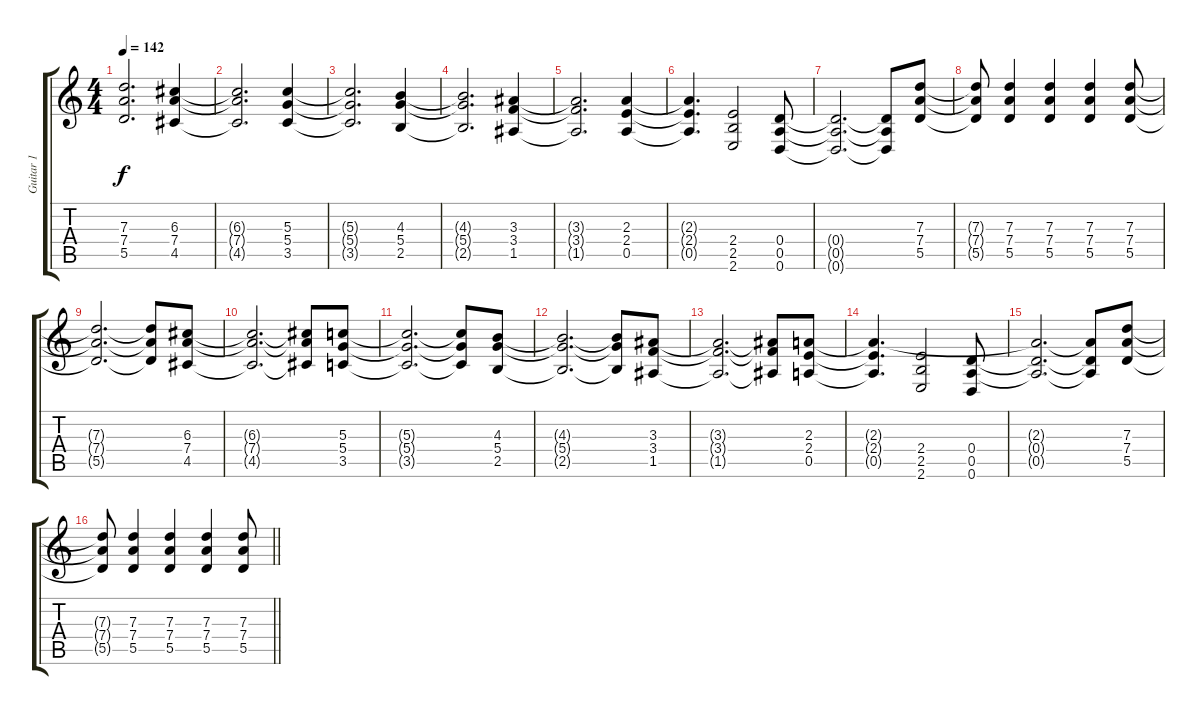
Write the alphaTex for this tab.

\track ("Guitar 1" "Guitar 1") {instrument distortionguitar}
\staff {score tabs}
\tuning (E4 B3 G3 D3 A2 D2) {hide}
\ts (4 4)
\tempo 142
\clef g2
\ks c
(7.3{t} 7.4{t} 5.5{t}).2{d dy f} (6.3 7.4 4.5).4 |
(6.3{t} 7.4{t} 4.5{t}).2{d} (5.3 5.4 3.5).4 |
(5.3{t} 5.4{t} 3.5{t}).2{d} (4.3 5.4 2.5).4 |
(4.3{t} 5.4{t} 2.5{t}).2{d} (3.3 3.4 1.5).4 |
(3.3{t} 3.4{t} 1.5{t}).2{d} (2.3 2.4 0.5).4 |
(2.3{t} 2.4{t} 0.5{t}).4{d} (2.4 2.5 2.6).2 (0.4 0.5 0.6).8 |
(0.4{t} 0.5{t} 0.6{t}).2{d} (0.4{t} 0.5{t} 0.6{t}).8 (7.3 7.4 5.5).8 |
(7.3{t} 7.4{t} 5.5{t}).8 (7.3 7.4 5.5).4 (7.3 7.4 5.5).4 (7.3 7.4 5.5).4 (7.3 7.4 5.5).8 |
(7.3{t} 7.4{t} 5.5{t}).2{d} (7.3{t} 7.4{t} 5.5{t}).8 (6.3 7.4 4.5).8 |
(6.3{t} 7.4{t} 4.5{t}).2{d} (6.3{t} 7.4{t} 4.5{t}).8 (5.3 5.4 3.5).8 |
(5.3{t} 5.4{t} 3.5{t}).2{d} (5.3{t} 5.4{t} 3.5{t}).8 (4.3 5.4 2.5).8 |
(4.3{t} 5.4{t} 2.5{t}).2{d} (4.3{t} 5.4{t} 2.5{t}).8 (3.3 3.4 1.5).8 |
(3.3{t} 3.4{t} 1.5{t}).2{d} (3.3{t} 3.4{t} 1.5{t}).8 (2.3 2.4 0.5).8 |
(2.3{t} 2.4{t} 0.5{t}).4{d} (2.4 2.5 2.6).2 (0.4 0.5 0.6).8 |
(2.3{t} 0.4{t} 0.5{t}).2{d} (2.3{t} 0.4{t} 0.5{t}).8 (7.3 7.4 5.5).8 |
\barLineRight lightlight
(7.3{t} 7.4{t} 5.5{t}).8 (7.3 7.4 5.5).4 (7.3 7.4 5.5).4 (7.3 7.4 5.5).4 (7.3 7.4 5.5).8
